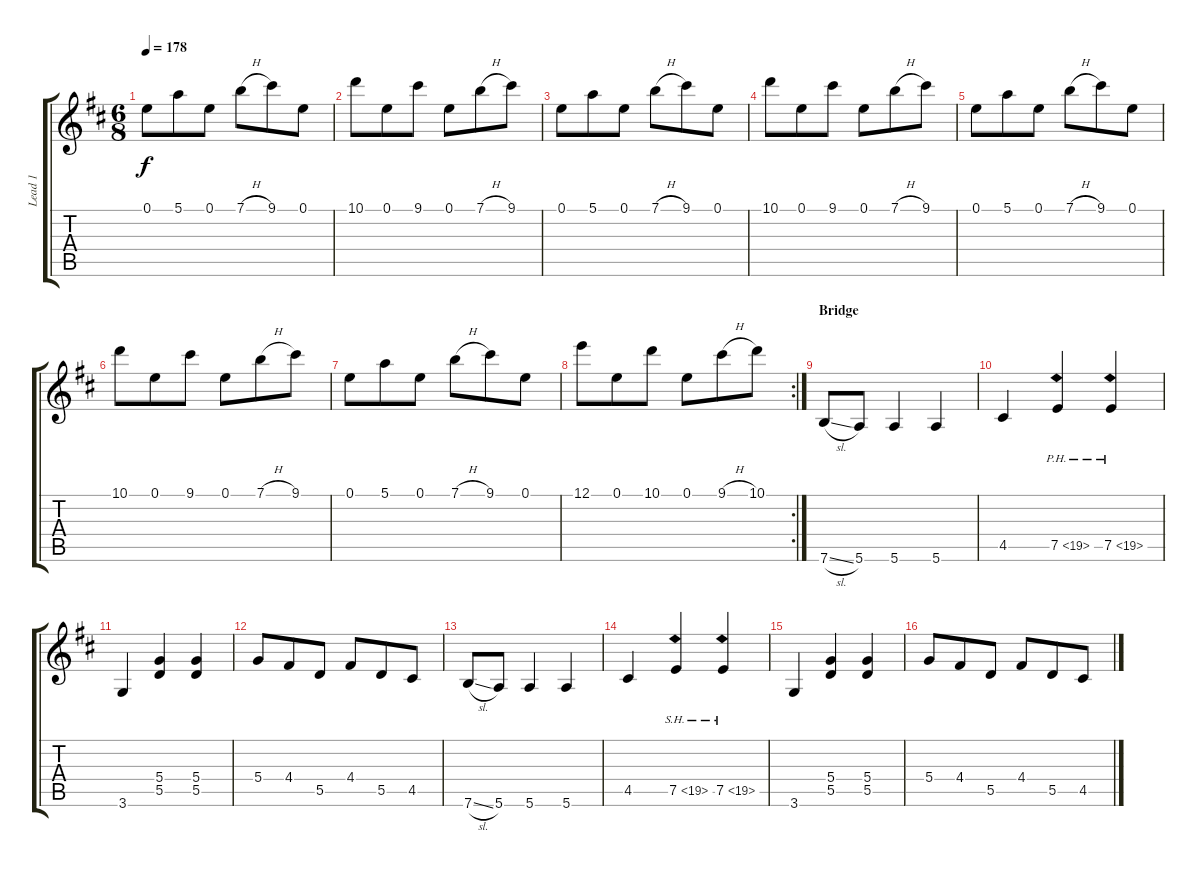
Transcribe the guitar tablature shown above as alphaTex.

\track ("Lead 1" "Lead 1") {instrument distortionguitar}
\staff {score tabs}
\tuning (E4 B3 G3 D3 A2 E2) {hide}
\ts (6 8)
\tempo 178
\clef g2
\ks d
0.1.8{dy f} 5.1.8 0.1.8 7.1{h}.8 9.1.8 0.1.8 |
10.1.8 0.1.8 9.1.8 0.1.8 7.1{h}.8 9.1.8 |
0.1.8 5.1.8 0.1.8 7.1{h}.8 9.1.8 0.1.8 |
10.1.8 0.1.8 9.1.8 0.1.8 7.1{h}.8 9.1.8 |
0.1.8 5.1.8 0.1.8 7.1{h}.8 9.1.8 0.1.8 |
10.1.8 0.1.8 9.1.8 0.1.8 7.1{h}.8 9.1.8 |
0.1.8 5.1.8 0.1.8 7.1{h}.8 9.1.8 0.1.8 |
\rc 2
12.1.8 0.1.8 10.1.8 0.1.8 9.1{h}.8 10.1.8 |
\section ("" "Bridge")
7.6{sl}.8 5.6.8 5.6.4 5.6.4 |
4.5.4 7.5{ph 12}.4 7.5{ph 12}.4 |
3.6.4 (5.4 5.5).4 (5.4 5.5).4 |
5.4.8 4.4.8 5.5.8 4.4.8 5.5.8 4.5.8 |
7.6{sl}.8 5.6.8 5.6.4 5.6.4 |
4.5.4 7.5{sh 12}.4 7.5{sh 12}.4 |
3.6.4 (5.4 5.5).4 (5.4 5.5).4 |
5.4.8 4.4.8 5.5.8 4.4.8 5.5.8 4.5.8
